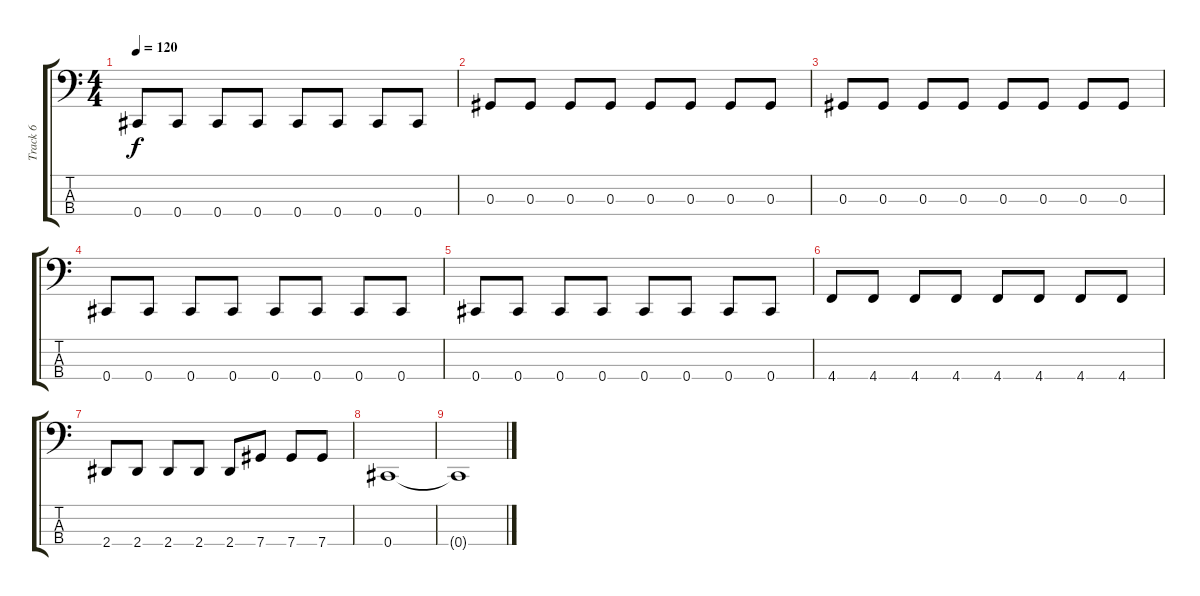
\track ("Track 6" "Track 6") {instrument electricbassfinger}
\staff {score tabs}
\tuning (Gb2 Db2 Ab1 Db1) {hide}
\ts (4 4)
\tempo 120
\clef f4
\ks c
0.4.8{dy f} 0.4.8 0.4.8 0.4.8 0.4.8 0.4.8 0.4.8 0.4.8 |
0.3.8 0.3.8 0.3.8 0.3.8 0.3.8 0.3.8 0.3.8 0.3.8 |
0.3.8 0.3.8 0.3.8 0.3.8 0.3.8 0.3.8 0.3.8 0.3.8 |
0.4.8 0.4.8 0.4.8 0.4.8 0.4.8 0.4.8 0.4.8 0.4.8 |
0.4.8 0.4.8 0.4.8 0.4.8 0.4.8 0.4.8 0.4.8 0.4.8 |
4.4.8 4.4.8 4.4.8 4.4.8 4.4.8 4.4.8 4.4.8 4.4.8 |
2.4.8 2.4.8 2.4.8 2.4.8 2.4.8 7.4.8 7.4.8 7.4.8 |
0.4.1 |
0.4{t}.1
